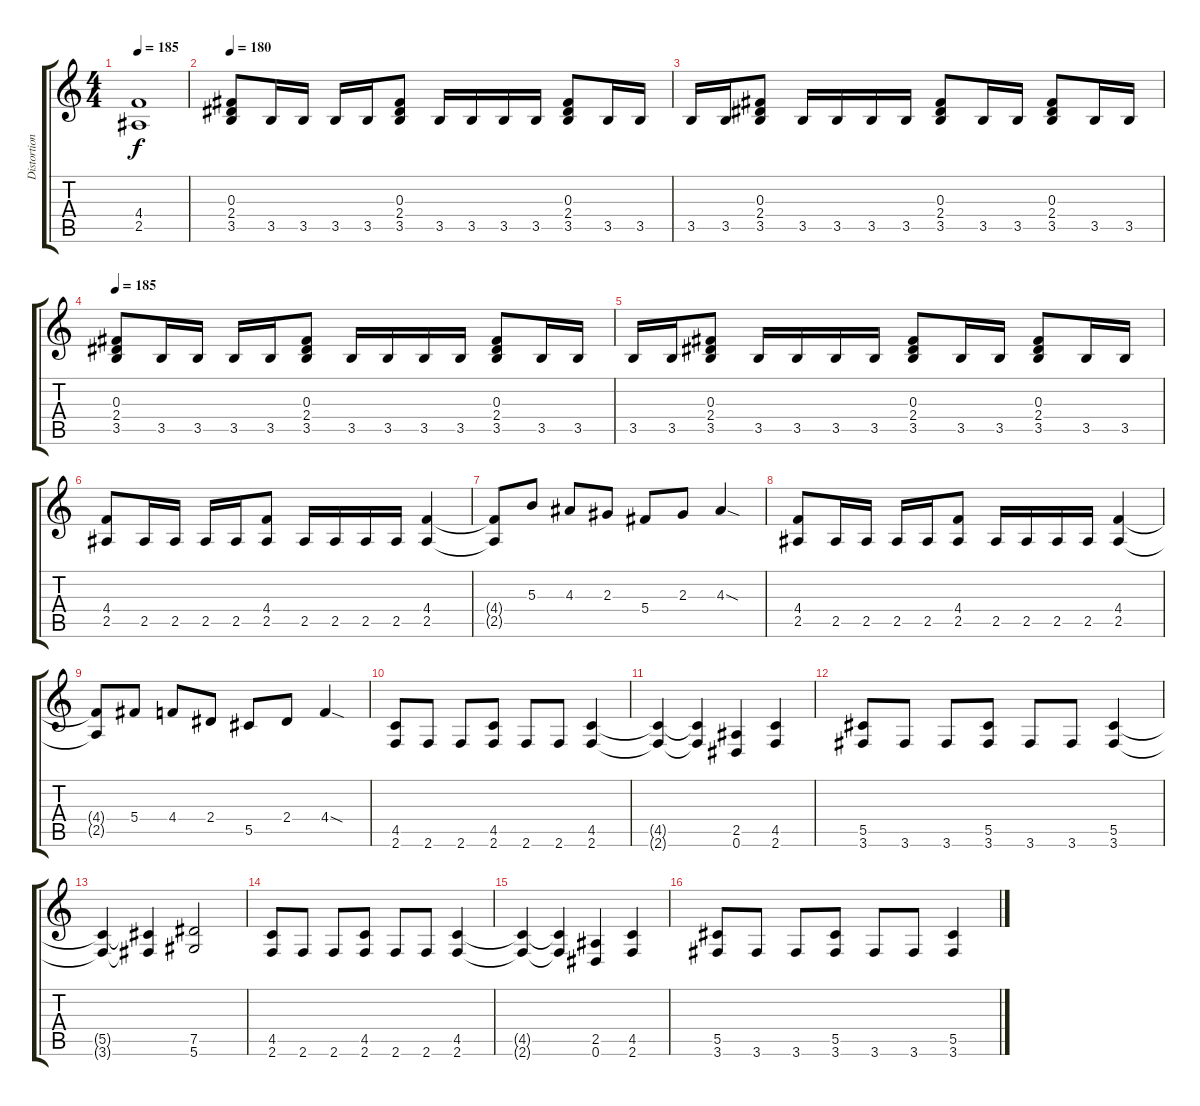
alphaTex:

\track ("Distortion Guitar" "Distortion") {instrument distortionguitar}
\staff {score tabs}
\tuning (Eb4 Bb3 Gb3 Db3 Ab2 Eb2) {hide}
\ts (4 4)
\tempo 185
\clef g2
\ks c
(4.4{t} 2.5{t}).1{dy f} |
\tempo 180
(0.3 2.4 3.5).8 3.5.16 3.5.16 3.5.16 3.5.16 (0.3 2.4 3.5).8 3.5.16 3.5.16 3.5.16 3.5.16 (0.3 2.4 3.5).8 3.5.16 3.5.16 |
3.5.16 3.5.16 (0.3 2.4 3.5).8 3.5.16 3.5.16 3.5.16 3.5.16 (0.3 2.4 3.5).8 3.5.16 3.5.16 (0.3 2.4 3.5).8 3.5.16 3.5.16 |
\tempo 185
(0.3 2.4 3.5).8 3.5.16 3.5.16 3.5.16 3.5.16 (0.3 2.4 3.5).8 3.5.16 3.5.16 3.5.16 3.5.16 (0.3 2.4 3.5).8 3.5.16 3.5.16 |
3.5.16 3.5.16 (0.3 2.4 3.5).8 3.5.16 3.5.16 3.5.16 3.5.16 (0.3 2.4 3.5).8 3.5.16 3.5.16 (0.3 2.4 3.5).8 3.5.16 3.5.16 |
(4.4 2.5).8 2.5.16 2.5.16 2.5.16 2.5.16 (4.4 2.5).8 2.5.16 2.5.16 2.5.16 2.5.16 (4.4 2.5).4 |
(4.4{t} 2.5{t}).8 5.3.8 4.3.8 2.3.8 5.4.8 2.3.8 4.3{sod}.4 |
(4.4 2.5).8 2.5.16 2.5.16 2.5.16 2.5.16 (4.4 2.5).8 2.5.16 2.5.16 2.5.16 2.5.16 (4.4 2.5).4 |
(4.4{t} 2.5{t}).8 5.4.8 4.4.8 2.4.8 5.5.8 2.4.8 4.4{sod}.4 |
(4.5 2.6).8 2.6.8 2.6.8 (4.5 2.6).8 2.6.8 2.6.8 (4.5 2.6).4 |
(4.5{t} 2.6{t}).4 (4.5{t} 2.6{t}).4 (2.5 0.6).4 (4.5 2.6).4 |
(5.5 3.6).8 3.6.8 3.6.8 (5.5 3.6).8 3.6.8 3.6.8 (5.5 3.6).4 |
(5.5{t} 3.6{t}).4 (5.5{t} 3.6{t}).4 (7.5 5.6).2 |
(4.5 2.6).8 2.6.8 2.6.8 (4.5 2.6).8 2.6.8 2.6.8 (4.5 2.6).4 |
(4.5{t} 2.6{t}).4 (4.5{t} 2.6{t}).4 (2.5 0.6).4 (4.5 2.6).4 |
(5.5 3.6).8 3.6.8 3.6.8 (5.5 3.6).8 3.6.8 3.6.8 (5.5 3.6).4
